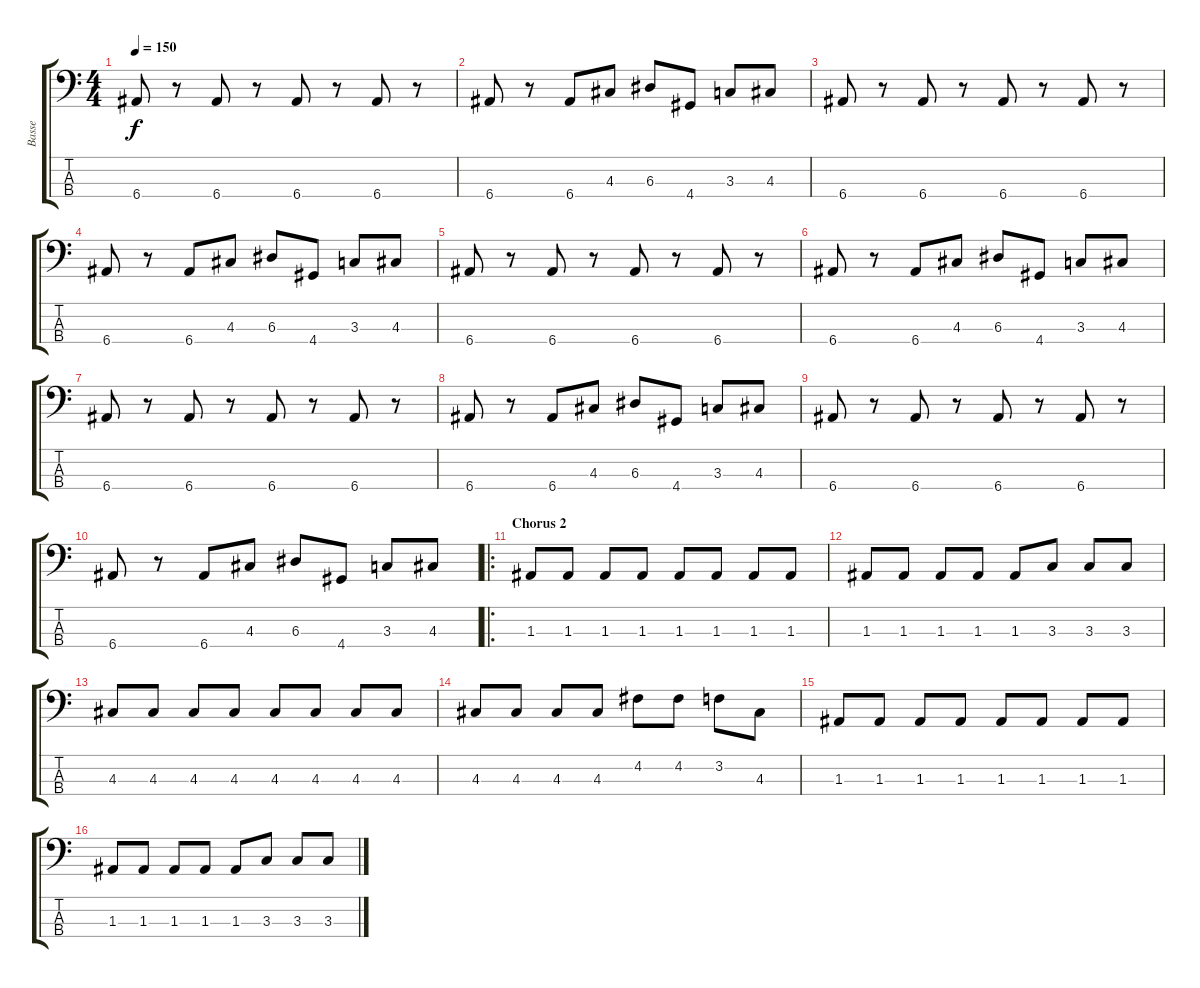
\track ("Basse" "Basse") {instrument electricbasspick}
\staff {score tabs}
\tuning (G2 D2 A1 E1) {hide}
\ts (4 4)
\tempo 150
\clef f4
\ks c
6.4.8{dy f} r.8 6.4.8 r.8 6.4.8 r.8 6.4.8 r.8 |
6.4.8 r.8 6.4.8 4.3.8 6.3.8 4.4.8 3.3.8 4.3.8 |
6.4.8 r.8 6.4.8 r.8 6.4.8 r.8 6.4.8 r.8 |
6.4.8 r.8 6.4.8 4.3.8 6.3.8 4.4.8 3.3.8 4.3.8 |
6.4.8 r.8 6.4.8 r.8 6.4.8 r.8 6.4.8 r.8 |
6.4.8 r.8 6.4.8 4.3.8 6.3.8 4.4.8 3.3.8 4.3.8 |
6.4.8 r.8 6.4.8 r.8 6.4.8 r.8 6.4.8 r.8 |
6.4.8 r.8 6.4.8 4.3.8 6.3.8 4.4.8 3.3.8 4.3.8 |
6.4.8 r.8 6.4.8 r.8 6.4.8 r.8 6.4.8 r.8 |
6.4.8 r.8 6.4.8 4.3.8 6.3.8 4.4.8 3.3.8 4.3.8 |
\ro
\section ("" "Chorus 2")
1.3.8 1.3.8 1.3.8 1.3.8 1.3.8 1.3.8 1.3.8 1.3.8 |
1.3.8 1.3.8 1.3.8 1.3.8 1.3.8 3.3.8 3.3.8 3.3.8 |
4.3.8 4.3.8 4.3.8 4.3.8 4.3.8 4.3.8 4.3.8 4.3.8 |
4.3.8 4.3.8 4.3.8 4.3.8 4.2.8 4.2.8 3.2.8 4.3.8 |
1.3.8 1.3.8 1.3.8 1.3.8 1.3.8 1.3.8 1.3.8 1.3.8 |
1.3.8 1.3.8 1.3.8 1.3.8 1.3.8 3.3.8 3.3.8 3.3.8
